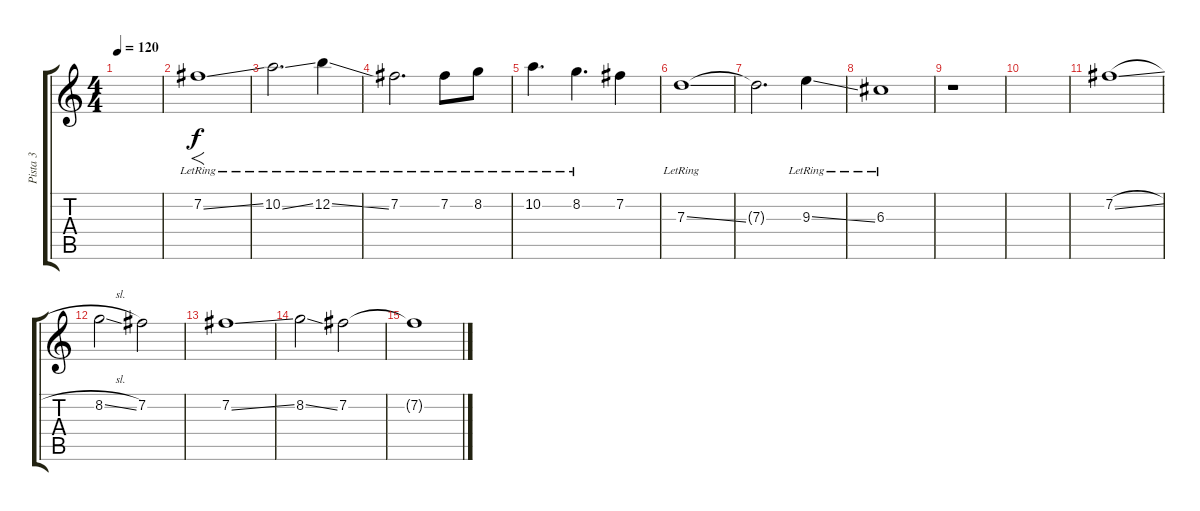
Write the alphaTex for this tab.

\track ("Pista 3" "Pista 3") {instrument distortionguitar}
\staff {score tabs}
\tuning (E4 B3 G3 D3 A2 E2) {hide}
\ts (4 4)
\tempo 120
\clef g2
\ks c
|
7.2{ss lr}.1{f volume 12} |
10.2{ss lr}.2{d} 12.2{ss lr}.4 |
7.2{lr}.2{d} 7.2{lr}.8 8.2{lr}.8 |
10.2{lr}.4{d} 8.2{lr}.4{d} 7.2.4 |
7.3{ss lr}.1 |
7.3{t}.2{d} 9.3{ss lr}.4 |
6.3{lr}.1 |
r.1{volume 0} |
|
7.2{sl}.1 |
8.2{sl}.2 7.2.2 |
7.2{ss}.1 |
8.2{ss}.2 7.2.2 |
7.2{t}.1
